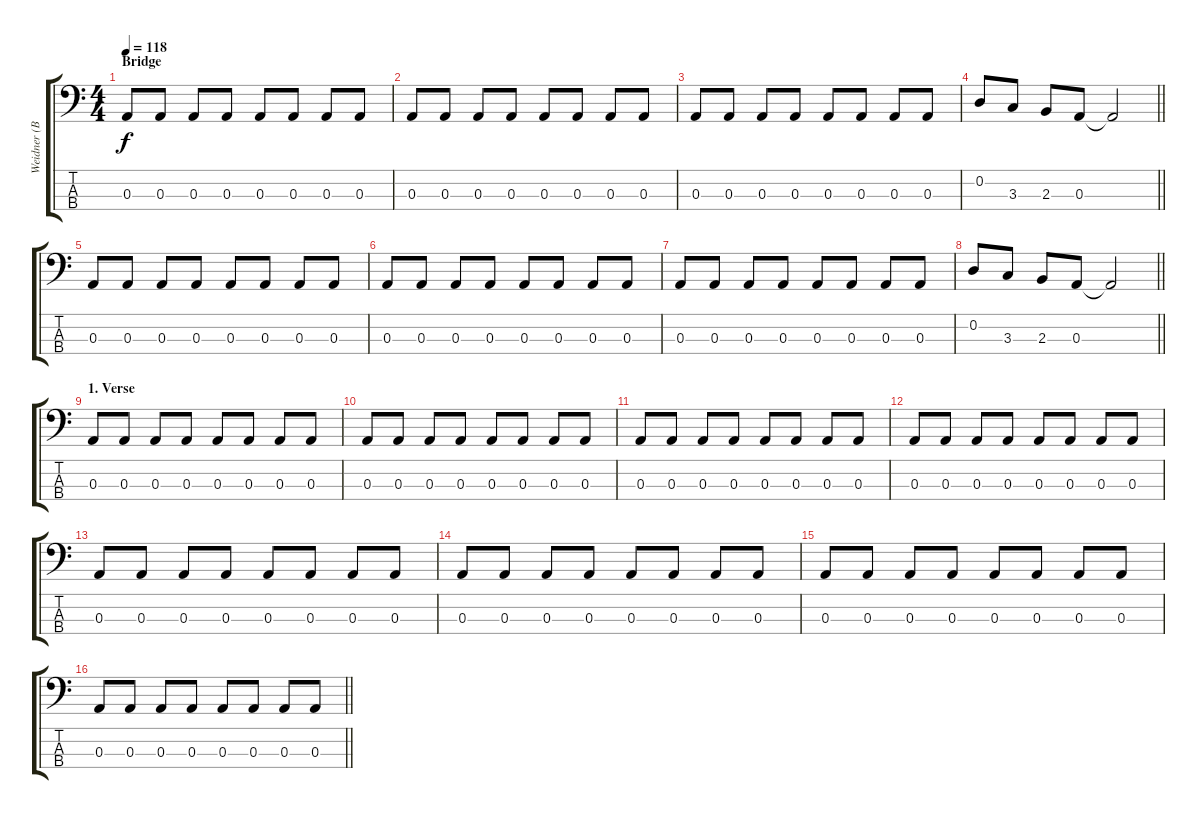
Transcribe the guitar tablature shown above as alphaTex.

\track ("Weidner (Bass)" "Weidner (B") {instrument electricbasspick}
\staff {score tabs}
\tuning (G2 D2 A1 E1) {hide}
\ts (4 4)
\section ("" "Bridge")
\tempo 118
\clef f4
\ks c
0.3.8{dy f} 0.3.8 0.3.8 0.3.8 0.3.8 0.3.8 0.3.8 0.3.8 |
0.3.8 0.3.8 0.3.8 0.3.8 0.3.8 0.3.8 0.3.8 0.3.8 |
0.3.8 0.3.8 0.3.8 0.3.8 0.3.8 0.3.8 0.3.8 0.3.8 |
\barLineRight lightlight
0.2.8 3.3.8 2.3.8 0.3.8 0.3{t}.2 |
0.3.8 0.3.8 0.3.8 0.3.8 0.3.8 0.3.8 0.3.8 0.3.8 |
0.3.8 0.3.8 0.3.8 0.3.8 0.3.8 0.3.8 0.3.8 0.3.8 |
0.3.8 0.3.8 0.3.8 0.3.8 0.3.8 0.3.8 0.3.8 0.3.8 |
\barLineRight lightlight
0.2.8 3.3.8 2.3.8 0.3.8 0.3{t}.2 |
\section ("" "1. Verse")
0.3.8 0.3.8 0.3.8 0.3.8 0.3.8 0.3.8 0.3.8 0.3.8 |
0.3.8 0.3.8 0.3.8 0.3.8 0.3.8 0.3.8 0.3.8 0.3.8 |
0.3.8 0.3.8 0.3.8 0.3.8 0.3.8 0.3.8 0.3.8 0.3.8 |
0.3.8 0.3.8 0.3.8 0.3.8 0.3.8 0.3.8 0.3.8 0.3.8 |
0.3.8 0.3.8 0.3.8 0.3.8 0.3.8 0.3.8 0.3.8 0.3.8 |
0.3.8 0.3.8 0.3.8 0.3.8 0.3.8 0.3.8 0.3.8 0.3.8 |
0.3.8 0.3.8 0.3.8 0.3.8 0.3.8 0.3.8 0.3.8 0.3.8 |
\barLineRight lightlight
0.3.8 0.3.8 0.3.8 0.3.8 0.3.8 0.3.8 0.3.8 0.3.8
